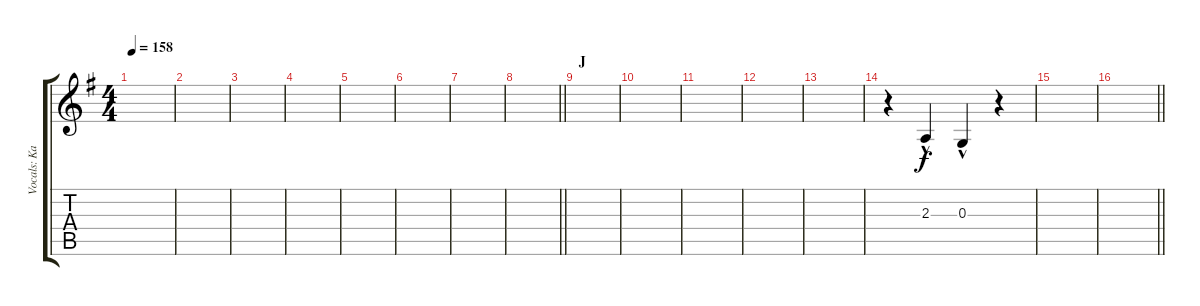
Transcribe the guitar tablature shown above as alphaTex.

\track ("Vocals: Kal" "Vocals: Ka") {instrument lead2sawtooth}
\staff {score tabs}
\tuning (E4 B3 G3 D3 A2 E2) {hide}
\ts (4 4)
\tempo 158
\clef g2
\ks g
|
|
|
|
|
|
|
\barLineRight lightlight
|
\section ("" "J")
|
|
|
|
|
r.4 2.3{hac}.4 0.3{hac}.4 r.4 |
|
\barLineRight lightlight
